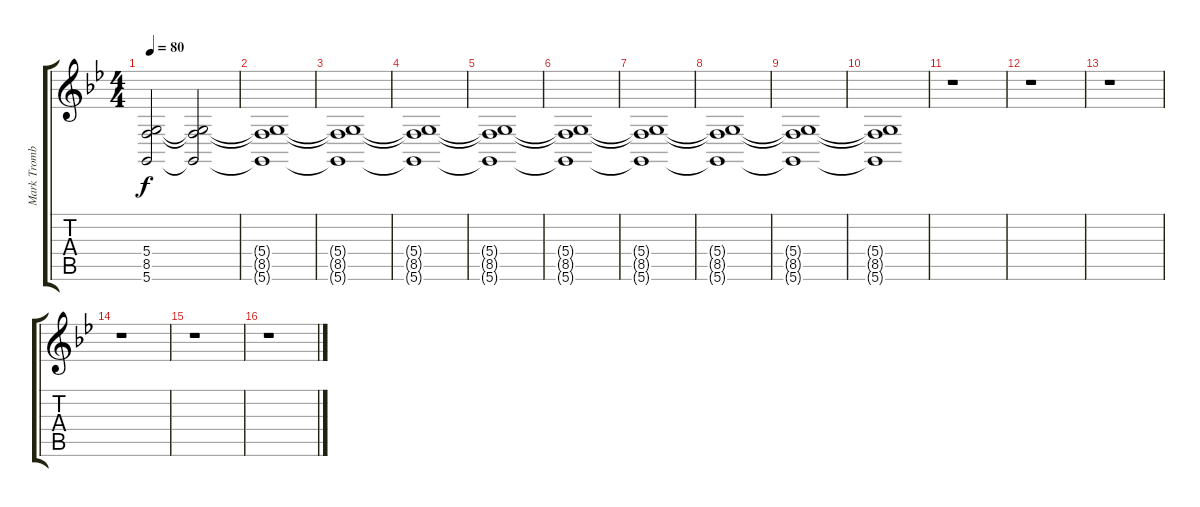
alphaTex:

\track ("Mark Trombino" "Mark Tromb") {instrument fx7echoes}
\staff {score tabs}
\tuning (E4 B3 G3 D3 A2 D2) {hide}
\ts (4 4)
\tempo 80
\clef g2
\ks bb
(5.4 8.5 5.6).2{dy f instrument fx7echoes} (5.4{t} 8.5{t} 5.6{t}).2 |
(5.4{t} 8.5{t} 5.6{t}).1 |
(5.4{t} 8.5{t} 5.6{t}).1 |
(5.4{t} 8.5{t} 5.6{t}).1 |
(5.4{t} 8.5{t} 5.6{t}).1 |
(5.4{t} 8.5{t} 5.6{t}).1 |
(5.4{t} 8.5{t} 5.6{t}).1 |
(5.4{t} 8.5{t} 5.6{t}).1 |
(5.4{t} 8.5{t} 5.6{t}).1 |
(5.4{t} 8.5{t} 5.6{t}).1 |
r.1 |
r.1 |
r.1 |
r.1 |
r.1 |
r.1
